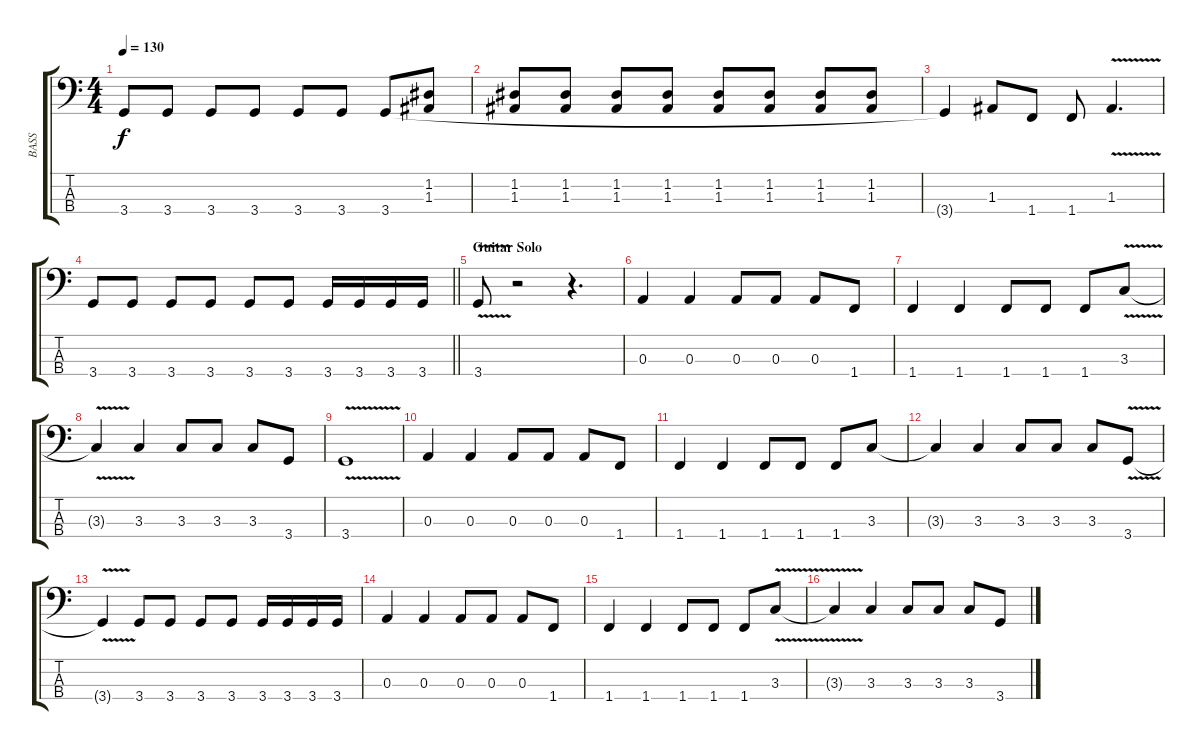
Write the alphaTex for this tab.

\track ("BASS" "BASS") {instrument electricbasspick}
\staff {score tabs}
\tuning (G2 D2 A1 E1) {hide}
\ts (4 4)
\tempo 130
\clef f4
\ks c
3.4.8{dy f} 3.4.8 3.4.8 3.4.8 3.4.8 3.4.8 3.4.8 (1.2 1.3).8 |
(1.2 1.3).8 (1.2 1.3).8 (1.2 1.3).8 (1.2 1.3).8 (1.2 1.3).8 (1.2 1.3).8 (1.2 1.3).8 (1.2 1.3).8 |
3.4{t}.4 1.3.8 1.4.8 1.4.8 1.3{v}.4{d} |
\barLineRight lightlight
3.4.8 3.4.8 3.4.8 3.4.8 3.4.8 3.4.8 3.4.16 3.4.16 3.4.16 3.4.16 |
\section ("" "Guitar Solo")
3.4{v}.8 r.2 r.4{d} |
0.3.4 0.3.4 0.3.8 0.3.8 0.3.8 1.4.8 |
1.4.4 1.4.4 1.4.8 1.4.8 1.4.8 3.3{v}.8 |
3.3{t}.4 3.3.4 3.3.8 3.3.8 3.3.8 3.4.8 |
3.4{v}.1 |
0.3.4 0.3.4 0.3.8 0.3.8 0.3.8 1.4.8 |
1.4.4 1.4.4 1.4.8 1.4.8 1.4.8 3.3.8 |
3.3{t}.4 3.3.4 3.3.8 3.3.8 3.3.8 3.4{v}.8 |
3.4{t}.4 3.4.8 3.4.8 3.4.8 3.4.8 3.4.16 3.4.16 3.4.16 3.4.16 |
0.3.4 0.3.4 0.3.8 0.3.8 0.3.8 1.4.8 |
1.4.4 1.4.4 1.4.8 1.4.8 1.4.8 3.3{v}.8 |
3.3{t}.4 3.3.4 3.3.8 3.3.8 3.3.8 3.4.8
